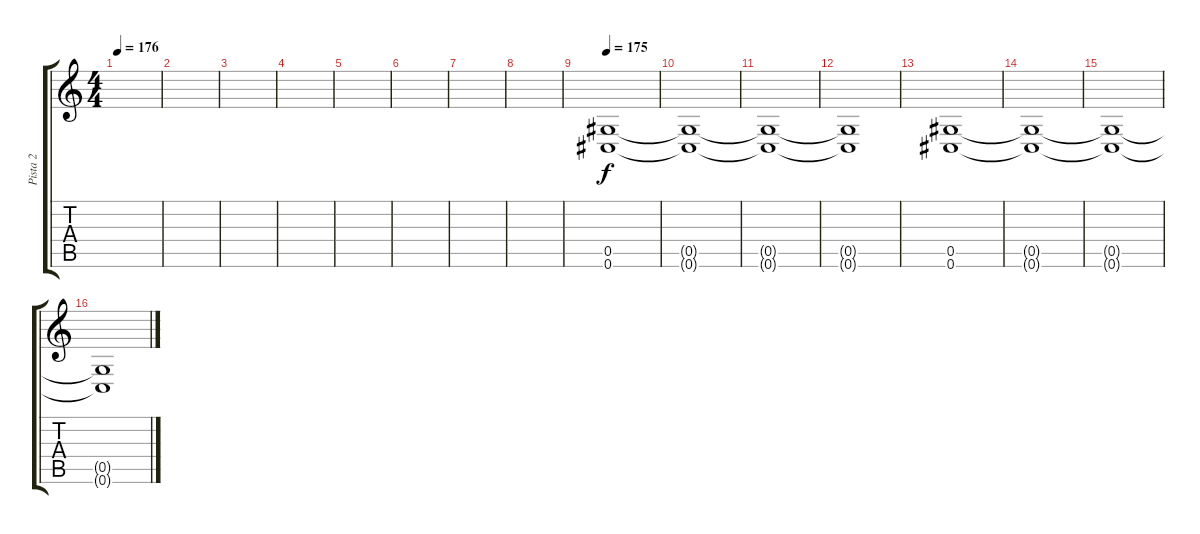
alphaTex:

\track ("Pista 2" "Pista 2") {instrument distortionguitar}
\staff {score tabs}
\tuning (Eb4 Bb3 Gb3 Db3 Ab2 Db2) {hide}
\ts (4 4)
\tempo 176
\clef g2
\ks c
|
|
|
|
|
|
|
|
\tempo 175
(0.5 0.6).1 |
(0.5{t} 0.6{t}).1 |
(0.5{t} 0.6{t}).1 |
(0.5{t} 0.6{t}).1 |
(0.5 0.6).1 |
(0.5{t} 0.6{t}).1 |
(0.5{t} 0.6{t}).1 |
(0.5{t} 0.6{t}).1
